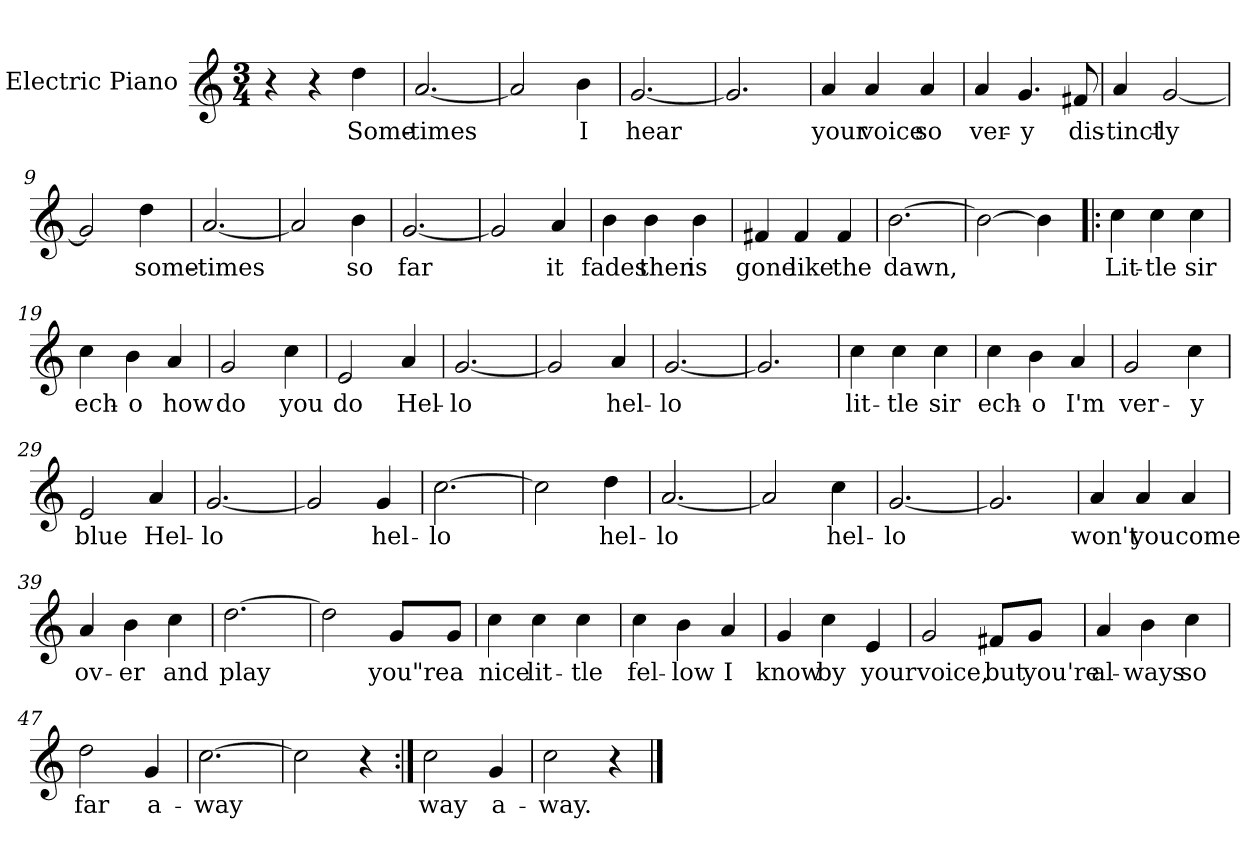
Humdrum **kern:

**kern	**text
*part1	*part1
*staff1	*staff1
*I"Electric Piano	*
*I'E.Pno	*
*clefG2	*
*k[]	*
*C:	*
*M3/4	*
=1	=1
4r	.
4r	.
4dd\	Some-
=2	=2
[2.a/	-times
=3	=3
2a/]	.
4b\	I
=4	=4
[2.g/	hear
=5	=5
2.g/]	.
!!LO:LB:g=z
=6	=6
4a/	your
4a/	voice
4a/	so
=7	=7
4a/	ver-
4.g/	-y
8f#X/	dis-
=8	=8
4a/	-tinct-
[2g/	-ly
=9	=9
2g/]	.
4dd\	some-
!!LO:LB:g=z
=10	=10
[2.a/	-times
=11	=11
2a/]	.
4b\	so
=12	=12
[2.g/	far
=13	=13
2g/]	.
4a/	it
!!LO:LB:g=z
=14	=14
4b\	fades
4b\	then
4b\	is
=15	=15
4f#X/	gone
4f#/	like
4f#/	the
=16	=16
[2.b\	dawn,
=17	=17
2b\_	.
4b\]	.
!!LO:LB:g=z
=18!|:	=18!|:
4cc\	Lit-
4cc\	-tle
4cc\	sir
=19	=19
4cc\	ech-
4b\	-o
4a/	how
=20	=20
2g/	do
4cc\	you
=21	=21
2e/	do
4a/	Hel-
=22	=22
[2.g/	-lo
=23	=23
2g/]	.
4a/	hel-
=24	=24
[2.g/	-lo
=25	=25
2.g/]	.
!!LO:LB:g=z
=26	=26
4cc\	lit-
4cc\	-tle
4cc\	sir
=27	=27
4cc\	ech-
4b\	-o
4a/	I'm
=28	=28
2g/	ver-
4cc\	-y
=29	=29
2e/	blue
4a/	Hel-
!!LO:LB:g=z
=30	=30
[2.g/	-lo
=31	=31
2g/]	.
4g/	hel-
=32	=32
[2.cc\	-lo
=33	=33
2cc\]	.
4dd\	hel-
=34	=34
[2.a/	-lo
=35	=35
2a/]	.
4cc\	hel-
=36	=36
[2.g/	-lo
=37	=37
2.g/]	.
!!LO:LB:g=z
=38	=38
4a/	won't
4a/	you
4a/	come
=39	=39
4a/	ov-
4b\	-er
4cc\	and
=40	=40
[2.dd\	play
=41	=41
2dd\]	.
8g/L	you"re
8g/J	a
=42	=42
4cc\	nice
4cc\	lit-
4cc\	-tle
=43	=43
4cc\	fel-
4b\	-low
4a/	I
!!LO:LB:g=z
=44	=44
4g/	know
4cc\	by
4e/	your
=45	=45
2g/	voice,
8f#X/L	but
8g/J	you're
=46	=46
4a/	al-
4b\	-ways
4cc\	so
=47	=47
2dd\	far
4g/	a-
=48	=48
[2.cc\	way
=49	=49
2cc\]	.
4r	.
=50:|!	=50:|!
2cc\	way
4g/	a-
=51	=51
2cc\	way.
4r	.
==	==
*-	*-
